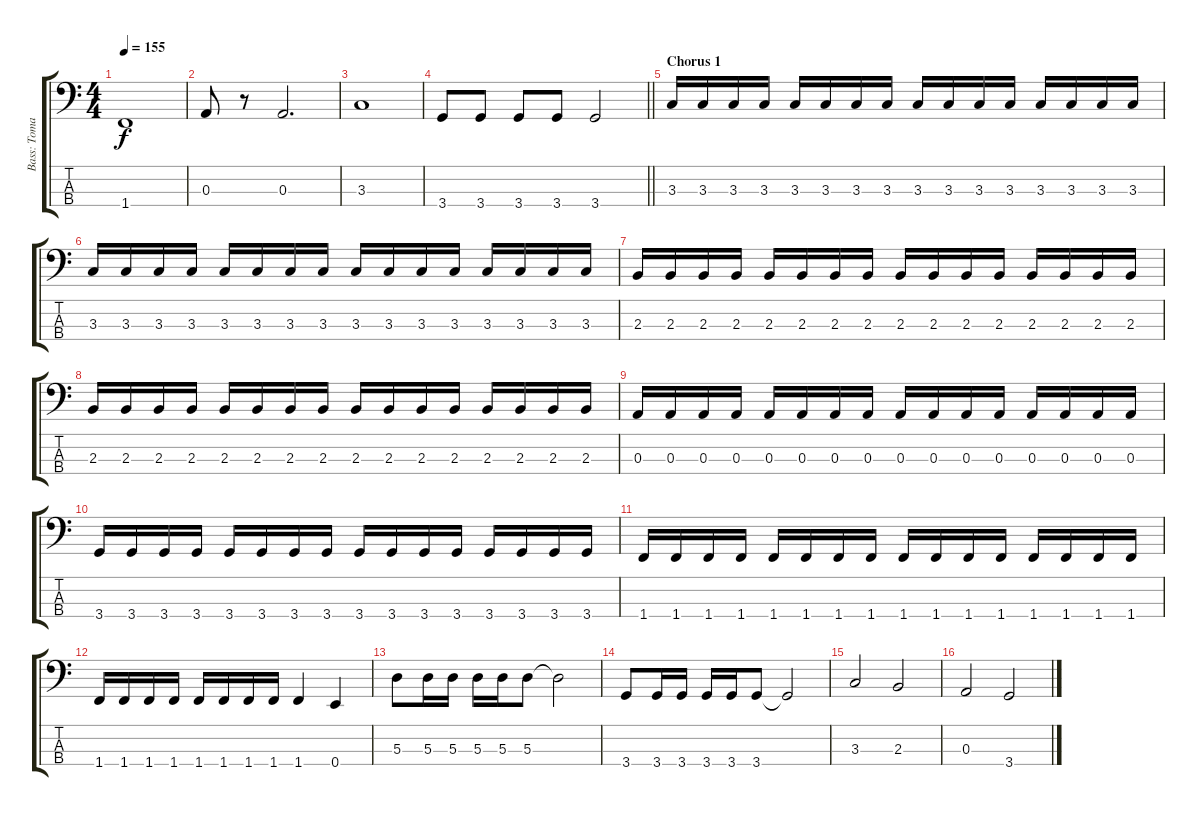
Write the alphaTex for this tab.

\track ("Bass: Tomas Stolt" "Bass: Toma") {instrument electricbassfinger}
\staff {score tabs}
\tuning (G2 D2 A1 E1) {hide}
\ts (4 4)
\tempo 155
\clef f4
\ks aminor
1.4.1{dy f} |
0.3.8 r.8 0.3.2{d} |
3.3.1 |
\barLineRight lightlight
3.4.8 3.4.8 3.4.8 3.4.8 3.4.2 |
\section ("" "Chorus 1")
3.3.16 3.3.16 3.3.16 3.3.16 3.3.16 3.3.16 3.3.16 3.3.16 3.3.16 3.3.16 3.3.16 3.3.16 3.3.16 3.3.16 3.3.16 3.3.16 |
3.3.16 3.3.16 3.3.16 3.3.16 3.3.16 3.3.16 3.3.16 3.3.16 3.3.16 3.3.16 3.3.16 3.3.16 3.3.16 3.3.16 3.3.16 3.3.16 |
2.3.16 2.3.16 2.3.16 2.3.16 2.3.16 2.3.16 2.3.16 2.3.16 2.3.16 2.3.16 2.3.16 2.3.16 2.3.16 2.3.16 2.3.16 2.3.16 |
2.3.16 2.3.16 2.3.16 2.3.16 2.3.16 2.3.16 2.3.16 2.3.16 2.3.16 2.3.16 2.3.16 2.3.16 2.3.16 2.3.16 2.3.16 2.3.16 |
0.3.16 0.3.16 0.3.16 0.3.16 0.3.16 0.3.16 0.3.16 0.3.16 0.3.16 0.3.16 0.3.16 0.3.16 0.3.16 0.3.16 0.3.16 0.3.16 |
3.4.16 3.4.16 3.4.16 3.4.16 3.4.16 3.4.16 3.4.16 3.4.16 3.4.16 3.4.16 3.4.16 3.4.16 3.4.16 3.4.16 3.4.16 3.4.16 |
1.4.16 1.4.16 1.4.16 1.4.16 1.4.16 1.4.16 1.4.16 1.4.16 1.4.16 1.4.16 1.4.16 1.4.16 1.4.16 1.4.16 1.4.16 1.4.16 |
1.4.16 1.4.16 1.4.16 1.4.16 1.4.16 1.4.16 1.4.16 1.4.16 1.4.4 0.4.4 |
5.3.8 5.3.16 5.3.16 5.3.16 5.3.16 5.3.8 5.3{t}.2 |
3.4.8 3.4.16 3.4.16 3.4.16 3.4.16 3.4.8 3.4{t}.2 |
3.3.2 2.3.2 |
0.3.2 3.4.2
